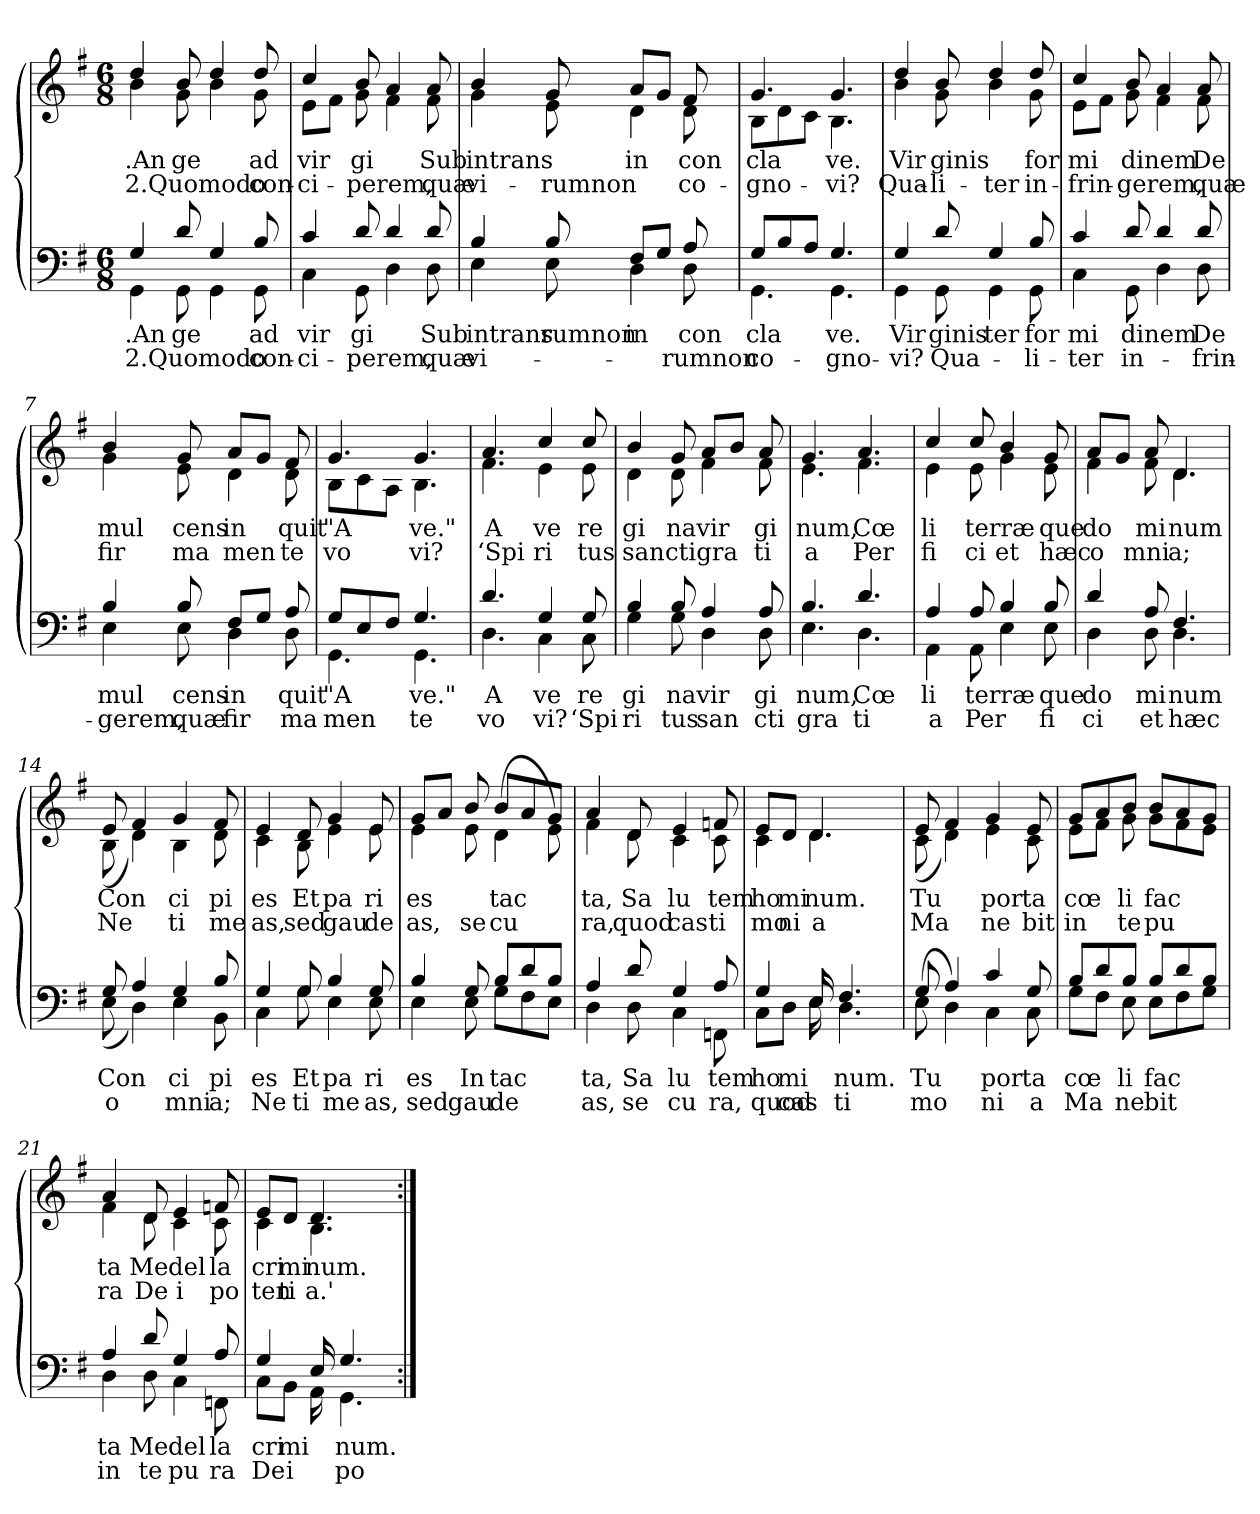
**kern	**text	**text	**kern	**text	**text
*part2	*part2	*part2	*part1	*part1	*part1
*staff2	*staff2	*staff2	*staff1	*staff1	*staff1
*clefF4	*	*	*clefG2	*	*
*k[f#]	*	*	*k[f#]	*	*
*G:	*	*	*G:	*	*
*M6/8	*	*	*M6/8	*	*
=1	=1	=1	=1	=1	=1
*^	*	*	*	*	*
!	!	!	!	!LO:TX:b:B:t=1	!	!
!	!	!LO:LY:a:rj	!LO:LY:a:rj	!	!LO:LY:b:rj	!LO:LY:b:rj
*	*	*	*	*^	*	*
4G/	4GG\	.An	2.Quomodo	4dd/	4b\	.An	2.Quomodo
!	!	!LO:LY:a:rj	!	!	!	!LO:LY:b:rj	!
8d/	8GG\	ge	.	8b/	8g\	ge	.
4G/	4GG\	.	.	4dd/	4b\	.	.
!	!	!LO:LY:a:rj	!LO:LY:a:rj	!	!	!LO:LY:b:rj	!LO:LY:b:rj
8B/	8GG\	ad	con-	8dd/	8g\	ad	con-
=2	=2	=2	=2	=2	=2	=2	=2
!	!	!LO:LY:a:rj	!LO:LY:a:rj	!	!	!LO:LY:b:rj	!LO:LY:b:rj
4c/	4C\	vir	-ci-	4cc/	8e\L	vir	-ci-
.	.	.	.	.	8f#\J	.	.
!	!	!LO:LY:a:rj	!LO:LY:a:rj	!	!	!LO:LY:b:rj	!LO:LY:b:rj
8d/	8GG\	gi	-perem,	8b/	8g\	gi	-perem,
4d/	4D\	.	.	4a/	4f#\	.	.
!	!	!LO:LY:a:rj	!LO:LY:a:rj	!	!	!LO:LY:b:rj	!LO:LY:b:rj
8d/	8D\	Sub	quæ	8a/	8f#\	Sub	quæ
=3	=3	=3	=3	=3	=3	=3	=3
!	!	!LO:LY:a:rj	!LO:LY:a:rj	!	!	!LO:LY:b:rj	!LO:LY:b:rj
4B/	4E\	intrans	vi-	4b/	4g\	intrans	vi-
!	!	!LO:LY:a:rj	!	!	!	!	!LO:LY:b:rj
8B/	8E\	rumnon	.	8g/	8e\	.	-rumnon
!	!	!LO:LY:a:rj	!	!	!	!LO:LY:b:rj	!
4D\	8F#/L	in	.	4d\	8a/L	in	.
.	8G/J	.	.	.	8g/J	.	.
!	!	!LO:LY:a:rj	!LO:LY:a:rj	!	!	!LO:LY:b:rj	!LO:LY:b:rj
8A/	8D\	con	-rumnon	8f#/	8d\	con	co-
=4	=4	=4	=4	=4	=4	=4	=4
!	!	!LO:LY:a:rj	!LO:LY:a:rj	!	!	!LO:LY:b:rj	!LO:LY:b:rj
4.GG\	8G/L	cla	co-	4.g/	8B\L	cla	-gno-
.	8B/	.	.	.	8d\	.	.
.	8A/J	.	.	.	8c\J	.	.
!	!	!LO:LY:a:rj	!LO:LY:a:rj	!	!	!LO:LY:b:rj	!LO:LY:b:rj
4.G/	4.GG\	ve.	-gno-	4.g/	4.B\	ve.	-vi?
=5	=5	=5	=5	=5	=5	=5	=5
!	!	!LO:LY:a:rj	!LO:LY:a:rj	!	!	!LO:LY:b:rj	!LO:LY:b:rj
4G/	4GG\	Vir	-vi?	4dd/	4b\	Vir	Qua-
!	!	!LO:LY:a:rj	!LO:LY:a:rj	!	!	!LO:LY:b:rj	!LO:LY:b:rj
8d/	8GG\	ginis	Qua-	8b/	8g\	ginis	-li-
!	!	!LO:LY:a:rj	!	!	!	!	!LO:LY:b:rj
4G/	4GG\	ter	.	4dd/	4b\	.	-ter
!	!	!LO:LY:a:rj	!LO:LY:a:rj	!	!	!LO:LY:b:rj	!LO:LY:b:rj
8B/	8GG\	for	-li-	8dd/	8g\	for	in-
=6	=6	=6	=6	=6	=6	=6	=6
!	!	!LO:LY:a:rj	!LO:LY:a:rj	!	!	!LO:LY:b:rj	!LO:LY:b:rj
4c/	4C\	mi	-ter	4cc/	8e\L	mi	-frin-
.	.	.	.	.	8f#\J	.	.
!	!	!LO:LY:a:rj	!LO:LY:a:rj	!	!	!LO:LY:b:rj	!LO:LY:b:rj
8d/	8GG\	dinem	in-	8b/	8g\	dinem	-gerem,
4d/	4D\	.	.	4a/	4f#\	.	.
!	!	!LO:LY:a:rj	!LO:LY:a:rj	!	!	!LO:LY:b:rj	!LO:LY:b:rj
8d/	8D\	De	-frin-	8a/	8f#\	De	quæ
!!LO:LB:g=z	!!
=7	=7	=7	=7	=7	=7	=7	=7
!	!	!LO:LY:a:rj	!LO:LY:a:rj	!	!	!LO:LY:b:rj	!LO:LY:b:rj
4B/	4E\	mul	-gerem,	4b/	4g\	mul	fir
!	!	!LO:LY:a:rj	!LO:LY:a:rj	!	!	!LO:LY:b:rj	!LO:LY:b:rj
8B/	8E\	cens	quæ	8g/	8e\	cens	ma
!	!	!LO:LY:a:rj	!LO:LY:a:rj	!	!	!LO:LY:b:rj	!LO:LY:b:rj
4D\	8F#/L	in	fir	4d\	8a/L	in	men
.	8G/J	.	.	.	8g/J	.	.
!	!	!LO:LY:a:rj	!LO:LY:a:rj	!	!	!LO:LY:b:rj	!LO:LY:b:rj
8A/	8D\	quit	ma	8f#/	8d\	quit	te
=8	=8	=8	=8	=8	=8	=8	=8
!	!	!LO:LY:a:rj	!LO:LY:a:rj	!	!	!LO:LY:b:rj	!LO:LY:b:rj
4.GG\	8G/L	"A	men	4.g/	8B\L	"A	vo
.	8E/	.	.	.	8c\	.	.
.	8F#/J	.	.	.	8A\J	.	.
!	!	!LO:LY:a:rj	!LO:LY:a:rj	!	!	!LO:LY:b:rj	!LO:LY:b:rj
4.G/	4.GG\	ve."	te	4.g/	4.B\	ve."	vi?
=9	=9	=9	=9	=9	=9	=9	=9
!	!	!LO:LY:a:rj	!LO:LY:a:rj	!	!	!LO:LY:b:rj	!LO:LY:b:rj
4.d/	4.D\	A	vo	4.a/	4.f#\	A	‘Spi
!	!	!LO:LY:a:rj	!LO:LY:a:rj	!	!	!LO:LY:b:rj	!LO:LY:b:rj
4G/	4C\	ve	vi?	4cc/	4e\	ve	ri
!	!	!LO:LY:a:rj	!LO:LY:a:rj	!	!	!LO:LY:b:rj	!LO:LY:b:rj
8G/	8C\	re	‘Spi	8cc/	8e\	re	tus
=10	=10	=10	=10	=10	=10	=10	=10
!	!	!LO:LY:a:rj	!LO:LY:a:rj	!	!	!LO:LY:b:rj	!LO:LY:b:rj
4B/	4G\	gi	ri	4b/	4d\	gi	san
!	!	!LO:LY:a:rj	!LO:LY:a:rj	!	!	!LO:LY:b:rj	!LO:LY:b:rj
8B/	8G\	na	tus	8g/	8d\	na	cti
!	!	!LO:LY:a:rj	!LO:LY:a:rj	!	!	!LO:LY:b:rj	!LO:LY:b:rj
4A/	4D\	vir	san	4f#\	8a/L	vir	gra
.	.	.	.	.	8b/J	.	.
!	!	!LO:LY:a:rj	!LO:LY:a:rj	!	!	!LO:LY:b:rj	!LO:LY:b:rj
8A/	8D\	gi	cti	8a/	8f#\	gi	ti
=11	=11	=11	=11	=11	=11	=11	=11
!	!	!LO:LY:a:rj	!LO:LY:a:rj	!	!	!LO:LY:b:rj	!LO:LY:b:rj
4.B/	4.E\	num,	gra	4.g/	4.e\	num,	a
!	!	!LO:LY:a:rj	!LO:LY:a:rj	!	!	!LO:LY:b:rj	!LO:LY:b:rj
4.d/	4.D\	Cœ	ti	4.a/	4.f#\	Cœ	Per
=12	=12	=12	=12	=12	=12	=12	=12
!	!	!LO:LY:a:rj	!LO:LY:a:rj	!	!	!LO:LY:b:rj	!LO:LY:b:rj
4A/	4AA\	li	a	4cc/	4e\	li	fi
!	!	!LO:LY:a:rj	!LO:LY:a:rj	!	!	!LO:LY:b:rj	!LO:LY:b:rj
8A/	8AA\	terræ	Per	8cc/	8e\	terræ	ci
!	!	!	!	!	!	!	!LO:LY:b:rj
4B/	4E\	.	.	4b/	4g\	.	et
!	!	!LO:LY:a:rj	!LO:LY:a:rj	!	!	!LO:LY:b:rj	!LO:LY:b:rj
8B/	8E\	que	fi	8g/	8e\	que	hæc
!!LO:LB:g=z	!!
=13	=13	=13	=13	=13	=13	=13	=13
!	!	!LO:LY:a:rj	!LO:LY:a:rj	!	!	!LO:LY:b:rj	!LO:LY:b:rj
4d/	4D\	do	ci	4f#\	8a/L	do	o
.	.	.	.	.	8g/J	.	.
!	!	!LO:LY:a:rj	!LO:LY:a:rj	!	!	!LO:LY:b:rj	!LO:LY:b:rj
8A/	8D\	mi	et	8a/	8f#\	mi	mni
!	!	!LO:LY:a:rj	!LO:LY:a:rj	!	!	!LO:LY:b:rj	!LO:LY:b:rj
4.F#/	4.D\	num	hæc	4.d/	4.d\	num	a;
=14	=14	=14	=14	=14	=14	=14	=14
!	!	!LO:LY:a:rj	!LO:LY:a:rj	!	!	!LO:LY:b:rj	!LO:LY:b:rj
8G/	(<8E\	Con	o	8e/	(<8B\	Con	Ne
4A/	4D\)	.	.	4f#/	4d\)	.	.
!	!	!LO:LY:a:rj	!LO:LY:a:rj	!	!	!LO:LY:b:rj	!LO:LY:b:rj
4G/	4E\	ci	mni	4g/	4B\	ci	ti
!	!	!LO:LY:a:rj	!LO:LY:a:rj	!	!	!LO:LY:b:rj	!LO:LY:b:rj
8B/	8BB\	pi	a;	8f#/	8d\	pi	me
=15	=15	=15	=15	=15	=15	=15	=15
!	!	!LO:LY:a:rj	!LO:LY:a:rj	!	!	!LO:LY:b:rj	!LO:LY:b:rj
4G/	4C\	es	Ne	4e/	4c\	es	as,
!	!	!LO:LY:a:rj	!LO:LY:a:rj	!	!	!LO:LY:b:rj	!LO:LY:b:rj
8G/	8G\	Et	ti	8d/	8B\	Et	sed
!	!	!LO:LY:a:rj	!LO:LY:a:rj	!	!	!LO:LY:b:rj	!LO:LY:b:rj
4B/	4E\	pa	me	4g/	4e\	pa	gau
!	!	!LO:LY:a:rj	!LO:LY:a:rj	!	!	!LO:LY:b:rj	!LO:LY:b:rj
8G/	8E\	ri	as,	8e/	8e\	ri	de
=16	=16	=16	=16	=16	=16	=16	=16
!	!	!LO:LY:a:rj	!LO:LY:a:rj	!	!	!LO:LY:b:rj	!LO:LY:b:rj
4B/	4E\	es	sed	4e\	8g/L	es	as,
.	.	.	.	.	8a/J	.	.
!	!	!LO:LY:a:rj	!LO:LY:a:rj	!	!	!LO:LY:b:rj	!LO:LY:b:rj
8G/	8E\	In	gau	8e\	8b/	.	se
!	!	!LO:LY:a:rj	!LO:LY:a:rj	!	!	!LO:LY:b:rj	!LO:LY:b:rj
8B/L	8G\L	tac	de	(<4d\	8b/L	tac	cu
8d/	8F#\	.	.	.	8a/	.	.
8B/J	8E\J	.	.	8e\)	8g/J	.	.
=17	=17	=17	=17	=17	=17	=17	=17
!	!	!LO:LY:a:rj	!LO:LY:a:rj	!	!	!LO:LY:b:rj	!LO:LY:b:rj
4A/	4D\	ta,	as,	4a/	4f#\	ta,	ra,
!	!	!LO:LY:a:rj	!LO:LY:a:rj	!	!	!LO:LY:b:rj	!LO:LY:b:rj
8d/	8D\	Sa	se	8d/	8d\	Sa	quod
!	!	!LO:LY:a:rj	!LO:LY:a:rj	!	!	!LO:LY:b:rj	!LO:LY:b:rj
4G/	4C\	lu	cu	4e/	4c\	lu	cas
!	!	!LO:LY:a:rj	!LO:LY:a:rj	!	!	!LO:LY:b:rj	!LO:LY:b:rj
8A/	8FFn\	tem	ra,	8fn/	8c\	tem	ti
!!LO:LB:g=z	!!
=18	=18	=18	=18	=18	=18	=18	=18
!	!	!LO:LY:a:rj	!LO:LY:a:rj	!	!	!LO:LY:b:rj	!LO:LY:b:rj
4G/	8C\L	ho	quod	4c\	8e/L	ho	mo
!	!	!LO:LY:a:rj	!LO:LY:a:rj	!	!	!LO:LY:b:rj	!LO:LY:b:rj
.	8D\J	mi	cas	.	8d/J	mi	ni
!	!	!	!	!	!	!LO:LY:b:rj	!LO:LY:b:rj
16E/	16E\	.	.	4.d/	4.d\	num.	a
!	!	!LO:LY:a:rj	!LO:LY:a:rj	!	!	!	!
4.F#/	4.D\	num.	ti	.	.	.	.
.	.	.	.	16ryy	16ryy	.	.
=19	=19	=19	=19	=19	=19	=19	=19
!	!	!LO:LY:a:rj	!LO:LY:a:rj	!	!	!LO:LY:b:rj	!LO:LY:b:rj
(<8E\	8G/	Tu	mo	8e/	(<8c\	Tu	Ma
4A/	4D\)	.	.	4f#/	4d\)	.	.
!	!	!LO:LY:a:rj	!LO:LY:a:rj	!	!	!LO:LY:b:rj	!LO:LY:b:rj
4c/	4C\	por	ni	4g/	4e\	por	ne
!	!	!LO:LY:a:rj	!LO:LY:a:rj	!	!	!LO:LY:b:rj	!LO:LY:b:rj
8G/	8C\	ta	a	8e/	8c\	ta	bit
=20	=20	=20	=20	=20	=20	=20	=20
!	!	!LO:LY:a:rj	!LO:LY:a:rj	!	!	!LO:LY:b:rj	!LO:LY:b:rj
8B/L	8G\L	cœ	Ma	8g/L	8e\L	cœ	in
8d/	8F#\J	.	.	8a/	8f#\J	.	.
!	!	!LO:LY:a:rj	!LO:LY:a:rj	!	!	!LO:LY:b:rj	!LO:LY:b:rj
8B/J	8E\	li	ne	8b/J	8g\	li	te
!	!	!LO:LY:a:rj	!LO:LY:a:rj	!	!	!LO:LY:b:rj	!LO:LY:b:rj
8B/L	8E\L	fac	bit	8b/L	8g\L	fac	pu
8d/	8F#\	.	.	8a/	8f#\	.	.
8B/J	8G\J	.	.	8g/J	8e\J	.	.
=21	=21	=21	=21	=21	=21	=21	=21
!	!	!LO:LY:a:rj	!LO:LY:a:rj	!	!	!LO:LY:b:rj	!LO:LY:b:rj
4A/	4D\	ta	in	4a/	4f#\	ta	ra
!	!	!LO:LY:a:rj	!LO:LY:a:rj	!	!	!LO:LY:b:rj	!LO:LY:b:rj
8d/	8D\	Me	te	8d/	8d\	Me	De
!	!	!LO:LY:a:rj	!LO:LY:a:rj	!	!	!LO:LY:b:rj	!LO:LY:b:rj
4G/	4C\	del	pu	4e/	4c\	del	i
!	!	!LO:LY:a:rj	!LO:LY:a:rj	!	!	!LO:LY:b:rj	!LO:LY:b:rj
8A/	8FFn\	la	ra	8fn/	8c\	la	po
=22	=22	=22	=22	=22	=22	=22	=22
!	!	!LO:LY:a:rj	!LO:LY:a:rj	!	!	!LO:LY:b:rj	!LO:LY:b:rj
4G/	8C\L	cri	De	4c\	8e/L	cri	ten
!	!	!LO:LY:a:rj	!LO:LY:a:rj	!	!	!LO:LY:b:rj	!LO:LY:b:rj
.	8BB\J	mi	i	.	8d/J	mi	ti
!	!	!	!	!	!	!LO:LY:b:rj	!LO:LY:b:rj
16E/	16AA\	.	.	4.d/	4.B\	num.	a.'
!	!	!LO:LY:a:rj	!LO:LY:a:rj	!	!	!	!
4.G/	4.GG\	num.	po	.	.	.	.
.	.	.	.	16ryy	16ryy	.	.
*v	*v	*	*	*	*	*	*
*	*	*	*v	*v	*	*
=:|!	=:|!	=:|!	=:|!	=:|!	=:|!
*-	*-	*-	*-	*-	*-
